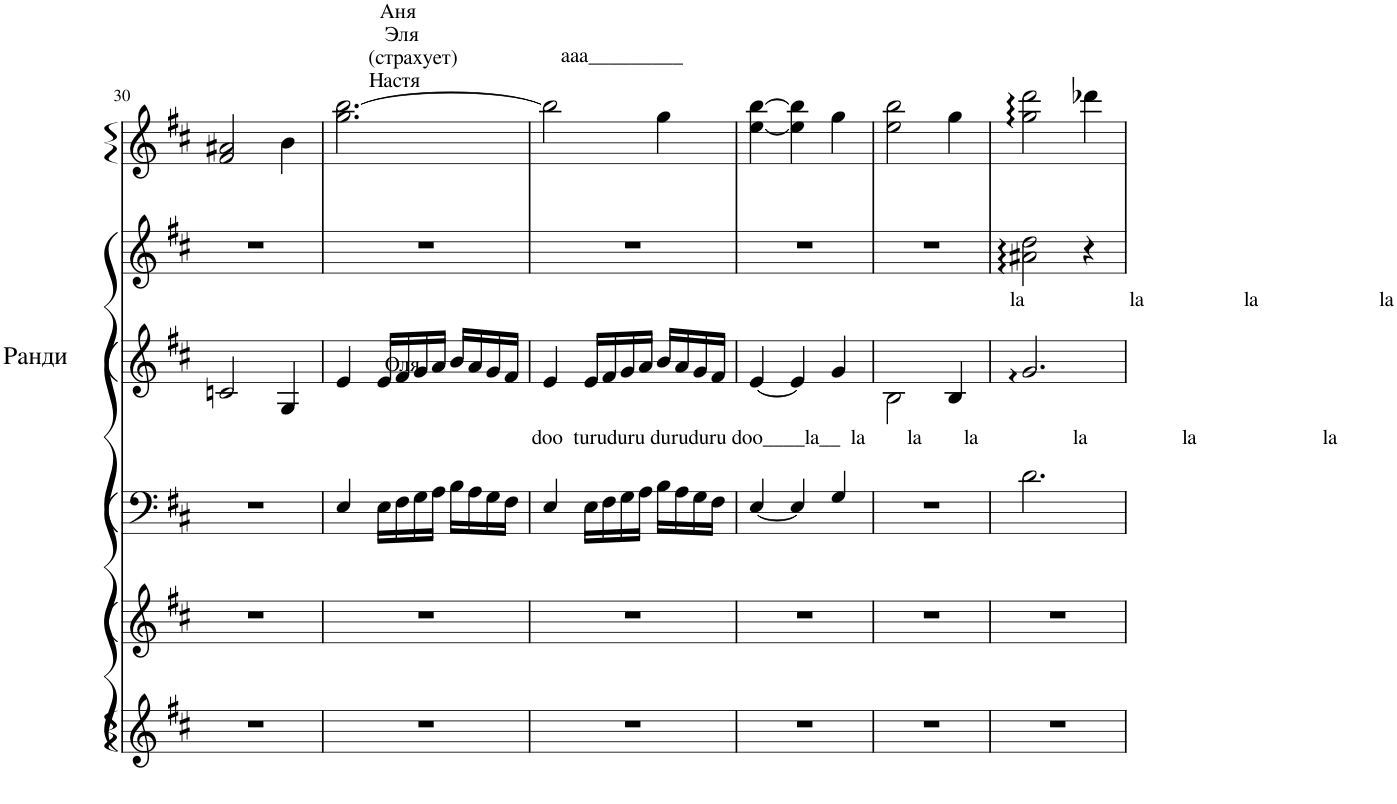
**kern	**kern	**kern	**kern	**kern	**kern
*part6	*part5	*part4	*part3	*part2	*part1
*staff6	*staff5	*staff4	*staff3	*staff2	*staff1
*I"sol	*I"sol	*I"Фортепиано	*I"Фортепиано	*I"Фортепиано	*I"Piano
*	*	*	*	*	*I'Pno
!!LO:PB:g=z
*clefG2	*clefG2	*clefF4	*clefG2	*clefG2	*clefG2
*k[f#c#]	*k[f#c#]	*k[f#c#]	*k[f#c#]	*k[f#c#]	*k[f#c#]
*M3/4	*M3/4	*M3/4	*M3/4	*M3/4	*M3/4
=30	=30	=30	=30	=30	=30
2.r	2.r	2.r	2cn/	2.r	2f#/ 2a#X/
.	.	.	4G/	.	4b\
=31	=31	=31	=31	=31	=31
2.r	2.r	4E/	4e/	2.r	2.gg\ [2.bb\
.	.	16E\LL	16e/LL	.	.
.	.	16F#\	16f#/	.	.
.	.	16G\	16g/	.	.
.	.	16A\JJ	16a/JJ	.	.
.	.	16B\LL	16b/LL	.	.
.	.	16A\	16a/	.	.
.	.	16G\	16g/	.	.
.	.	16F#\JJ	16f#/JJ	.	.
=32	=32	=32	=32	=32	=32
!	!	!	!LO:TX:a:t=Оля	!	!
!	!	!LO:TX:a:t=doo  turuduru duruduru doo____la__  la        la        la                  la                  la                        la	!	!	!
2.r	2.r	4E/	4e/	2.r	2bb\]
.	.	16E\LL	16e/LL	.	.
.	.	16F#\	16f#/	.	.
.	.	16G\	16g/	.	.
.	.	16A\JJ	16a/JJ	.	.
!	!	!	!	!	!LO:TX:a:t=Аня
!	!	!	!	!	!LO:TX:a:t=Эля
!	!	!	!	!	!LO:TX:a:t=(страхует)
!	!	!	!	!	!LO:TX:a:t=Настя
!	!	!	!	!	!LO:TX:a:t=aaa_________
.	.	16B\LL	16b/LL	.	4gg\
.	.	16A\	16a/	.	.
.	.	16G\	16g/	.	.
.	.	16F#\JJ	16f#/JJ	.	.
=33	=33	=33	=33	=33	=33
2.r	2.r	[4E/	[4e/	2.r	[4ee\ [4bb\
.	.	4E/]	4e/]	.	4ee\] 4bb\]
.	.	4G/	4g/	.	4gg\
=34	=34	=34	=34	=34	=34
2.r	2.r	2.r	2B\	2.r	2ee\ 2bb\
.	.	.	4B/	.	4gg\
=35	=35	=35	=35	=35	=35
!	!	!	!	!LO:TX:b:t=la                    la                   la                       la	!
2.r	2.r	2.d\	2.g/	2a#X\ 2dd\	2gg\ 2ddd\
.	.	.	.	4r	4ddd-X\
=	=	=	=	=	=
*-	*-	*-	*-	*-	*-
